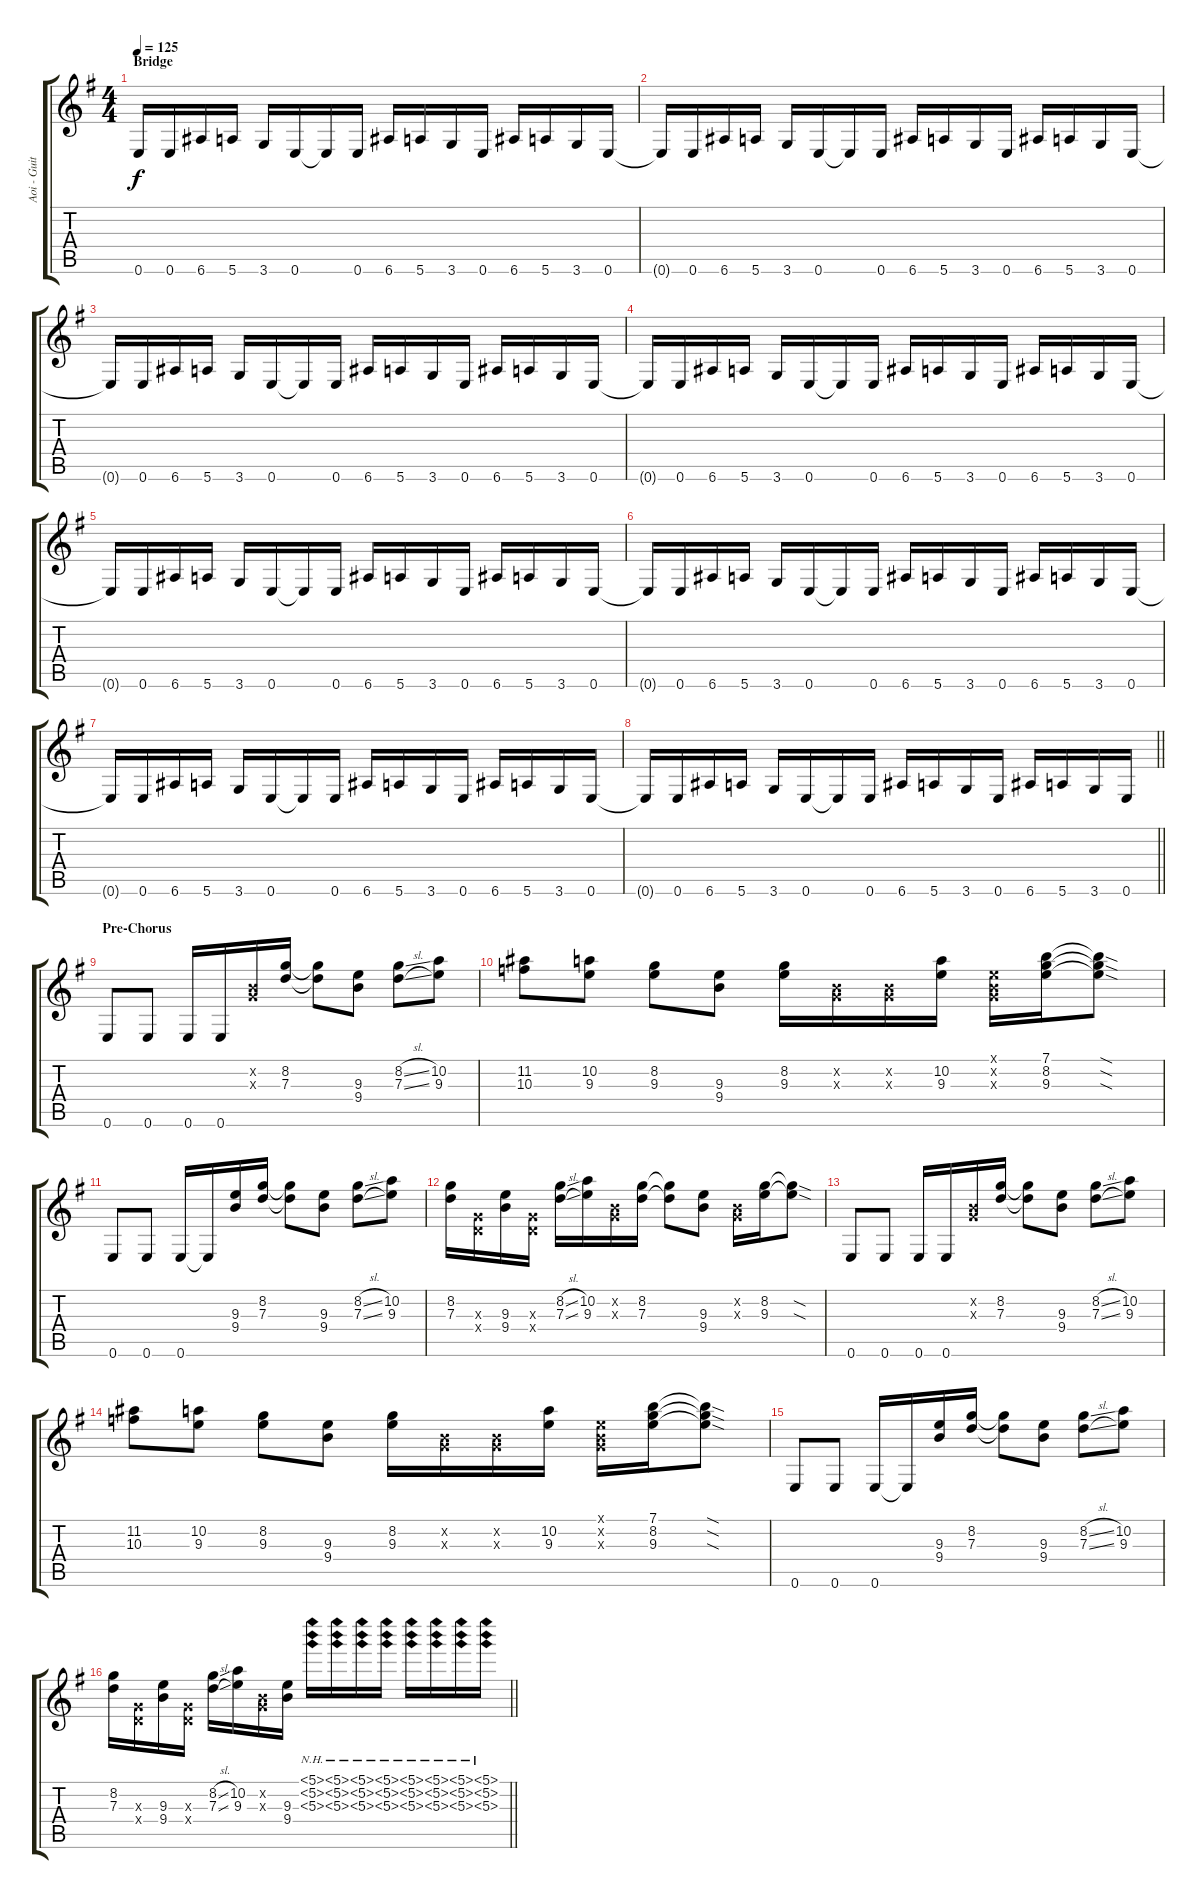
\track ("Aoi - Guitar 2" "Aoi - Guit") {instrument overdrivenguitar}
\staff {score tabs}
\tuning (E4 B3 G3 D3 A2 E2) {hide}
\ts (4 4)
\section ("" "Bridge")
\tempo 125
\clef g2
\ks eminor
0.6{t}.16{dy f} 0.6.16 6.6.16 5.6.16 3.6.16 0.6.16 0.6{t}.16 0.6.16 6.6.16 5.6.16 3.6.16 0.6.16 6.6.16 5.6.16 3.6.16 0.6.16 |
0.6{t}.16 0.6.16 6.6.16 5.6.16 3.6.16 0.6.16 0.6{t}.16 0.6.16 6.6.16 5.6.16 3.6.16 0.6.16 6.6.16 5.6.16 3.6.16 0.6.16 |
0.6{t}.16 0.6.16 6.6.16 5.6.16 3.6.16 0.6.16 0.6{t}.16 0.6.16 6.6.16 5.6.16 3.6.16 0.6.16 6.6.16 5.6.16 3.6.16 0.6.16 |
0.6{t}.16 0.6.16 6.6.16 5.6.16 3.6.16 0.6.16 0.6{t}.16 0.6.16 6.6.16 5.6.16 3.6.16 0.6.16 6.6.16 5.6.16 3.6.16 0.6.16 |
0.6{t}.16 0.6.16 6.6.16 5.6.16 3.6.16 0.6.16 0.6{t}.16 0.6.16 6.6.16 5.6.16 3.6.16 0.6.16 6.6.16 5.6.16 3.6.16 0.6.16 |
0.6{t}.16 0.6.16 6.6.16 5.6.16 3.6.16 0.6.16 0.6{t}.16 0.6.16 6.6.16 5.6.16 3.6.16 0.6.16 6.6.16 5.6.16 3.6.16 0.6.16 |
0.6{t}.16 0.6.16 6.6.16 5.6.16 3.6.16 0.6.16 0.6{t}.16 0.6.16 6.6.16 5.6.16 3.6.16 0.6.16 6.6.16 5.6.16 3.6.16 0.6.16 |
\barLineRight lightlight
0.6{t}.16 0.6.16 6.6.16 5.6.16 3.6.16 0.6.16 0.6{t}.16 0.6.16 6.6.16 5.6.16 3.6.16 0.6.16 6.6.16 5.6.16 3.6.16 0.6.16 |
\section ("" "Pre-Chorus")
0.6.8 0.6.8 0.6.16 0.6.16 (0.2{x} 0.3{x}).16 (8.2 7.3).16 (8.2{t} 7.3{t}).8 (9.3 9.4).8 (8.2{sl} 7.3{sl}).8 (10.2 9.3).8 |
(11.2 10.3).8 (10.2 9.3).8 (8.2 9.3).8 (9.3 9.4).8 (8.2 9.3).16 (0.2{x} 0.3{x}).16 (0.2{x} 0.3{x}).16 (10.2 9.3).16 (0.1{x} 0.2{x} 0.3{x}).16 (7.1 8.2 9.3).16 (7.1{sod t} 8.2{sod t} 9.3{sod t}).8 |
0.6.8 0.6.8 0.6.16 0.6{t}.16 (9.3 9.4).16 (8.2 7.3).16 (8.2{t} 7.3{t}).8 (9.3 9.4).8 (8.2{sl} 7.3{sl}).8 (10.2 9.3).8 |
(8.2 7.3).16 (0.3{x} 0.4{x}).16 (9.3 9.4).16 (0.3{x} 0.4{x}).16 (8.2{sl} 7.3{sl}).16 (10.2 9.3).16 (0.2{x} 0.3{x}).16 (8.2 7.3).16 (8.2{t} 7.3{t}).8 (9.3 9.4).8 (0.2{x} 0.3{x}).16 (8.2 9.3).16 (8.2{sod t} 9.3{sod t}).8 |
0.6.8 0.6.8 0.6.16 0.6.16 (0.2{x} 0.3{x}).16 (8.2 7.3).16 (8.2{t} 7.3{t}).8 (9.3 9.4).8 (8.2{sl} 7.3{sl}).8 (10.2 9.3).8 |
(11.2 10.3).8 (10.2 9.3).8 (8.2 9.3).8 (9.3 9.4).8 (8.2 9.3).16 (0.2{x} 0.3{x}).16 (0.2{x} 0.3{x}).16 (10.2 9.3).16 (0.1{x} 0.2{x} 0.3{x}).16 (7.1 8.2 9.3).16 (7.1{sod t} 8.2{sod t} 9.3{sod t}).8 |
0.6.8 0.6.8 0.6.16 0.6{t}.16 (9.3 9.4).16 (8.2 7.3).16 (8.2{t} 7.3{t}).8 (9.3 9.4).8 (8.2{sl} 7.3{sl}).8 (10.2 9.3).8 |
\barLineRight lightlight
(8.2 7.3).16 (0.3{x} 0.4{x}).16 (9.3 9.4).16 (0.3{x} 0.4{x}).16 (8.2{sl} 7.3{sl}).16 (10.2 9.3).16 (0.2{x} 0.3{x}).16 (9.3 9.4).16 (5.1{nh} 5.2{nh} 5.3{nh}).16 (5.1{nh} 5.2{nh} 5.3{nh}).16 (5.1{nh} 5.2{nh} 5.3{nh}).16 (5.1{nh} 5.2{nh} 5.3{nh}).16 (5.1{nh} 5.2{nh} 5.3{nh}).16 (5.1{nh} 5.2{nh} 5.3{nh}).16 (5.1{nh} 5.2{nh} 5.3{nh}).16 (5.1{nh} 5.2{nh} 5.3{nh}).16
